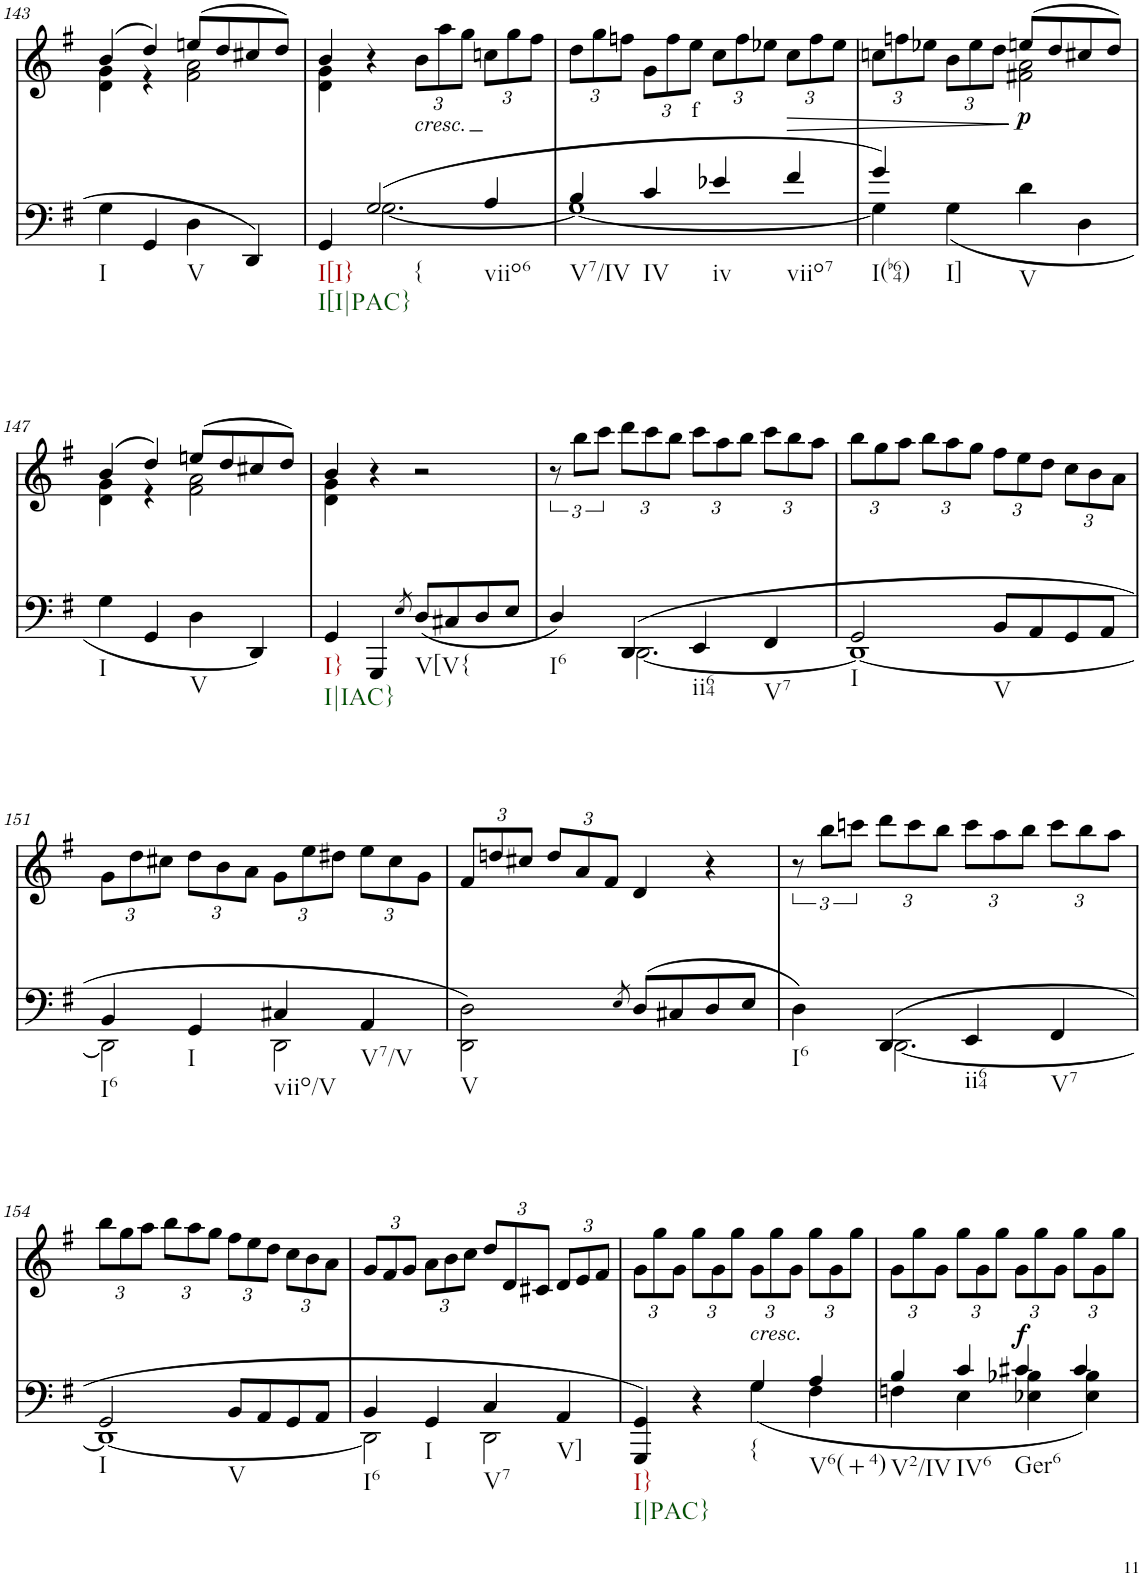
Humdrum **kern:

**kern	**kern	**text	**dynam
*part2	*part1	*part1	*part1
*staff2	*staff1	*staff1	*staff1
*I"piano	*I"piano	*	*
*I'Pno	*I'Pno	*	*
!!LO:PB:g=z
*clefF4	*clefG2	*	*
*k[f#]	*k[f#]	*	*
*G:	*G:	*	*
*M2/2	*M2/2	*	*
*met(c|)	*met(c|)	*	*
=143	=143	=143	=143
*	*^	*	*
!LO:TX:b:t=I	!	!	!	!
4G\	(4b/	4d\ 4g\	.	.
4GG/	4dd/)	4r	.	.
!LO:TX:b:t=V	!	!	!	!
4D\	(8een/L	2f#\ 2a\	.	.
.	8dd/	.	.	.
4DD/	8cc#X/	.	.	.
.	8dd/J)	.	.	.
=144	=144	=144	=144	=144
*^	*	*	*	*
!LO:TX:b:t=I[I}	!	!	!	!	!
!LO:TX:b:t=I[I|PAC}	!	!	!	!	!
4GG/	4ryy	4b/	4d\ 4g\	.	.
!LO:TX:b:t={	!	!	!	!	!
(2G/	[2.G\	4r	2.ryy	.	.
*	*	*Xbrackettup	*	*	*
!	!	!LO:TX:b:i:t=cresc.	!	!	!
!	!	!	!	!LO:LY:b	!
.	.	12b\L	.	<	.
.	.	12aa\	.	.	.
.	.	12gg\J	.	.	.
!LO:TX:b:t=viio6	!	!	!	!	!
4A/	.	12ccn\L	.	.	.
.	.	12gg\	.	.	.
.	.	12ff#\J	.	.	.
*	*	*v	*v	*	*
=145	=145	=145	=145	=145
!LO:TX:b:t=V7/IV	!	!	!	!
4B/	1G_	12dd\L	.	.
.	.	12gg\	.	.
.	.	12ffn\J	.	.
!LO:TX:b:t=IV	!	!	!	!
4c/	.	12g\L	.	.
.	.	12ff\	.	.
!	!	!	!LO:LY:b	!
.	.	12ee\J	f	.
!LO:TX:b:t=iv	!	!	!	!
4e-X/	.	12cc\L	.	.
.	.	12ff\	.	.
!	!	!	!LO:LY:b	!
.	.	12ee-X\J	>	.
!LO:TX:b:t=viio7	!	!	!	!
4f#/	.	12cc\L	.	.
.	.	12ff\	.	.
.	.	12ee-\J	.	.
=146	=146	=146	=146	=146
*	*	*^	*	*
!LO:TX:b:t=I(b64)	!	!	!	!	!
4g/)	4G\]	2ryy	12ccn\L	.	.
!	!	!	!	!LO:LY:b	!
.	.	.	12ffn\	]	.
.	.	.	12ee-X\J	.	.
!LO:TX:b:t=I]	!	!	!	!	!
(<4G\	2.ryy	.	12b\L	.	.
.	.	.	12ee-\	.	.
!	!	!	!	!LO:LY:b	!
.	.	.	12dd\J	p	.
!LO:TX:b:t=V	!	!	!	!	!
!	!	!	!	!	!LO:DY:b
4d\	.	(8een/L	2f#X\ 2a\	.	p
.	.	8dd/	.	.	.
4D\	.	8cc#X/	.	.	.
.	.	8dd/J)	.	.	.
*v	*v	*	*	*	*
!!LO:LB:g=z	!!
=147	=147	=147	=147	=147
!LO:TX:b:t=I	!	!	!	!
4G\	(4b/	4d\ 4g\	.	.
4GG/	4dd/)	4r	.	.
!LO:TX:b:t=V	!	!	!	!
4D\	(8een/L	2f#\ 2a\	.	.
.	8dd/	.	.	.
4DD/)	8cc#X/	.	.	.
.	8dd/J)	.	.	.
=148	=148	=148	=148	=148
!LO:TX:b:t=I}	!	!	!	!
!LO:TX:b:t=I|IAC}	!	!	!	!
4GG/	4b/	4d\ 4g\	.	.
4GGG/	4r	2.ryy	.	.
8qE/	.	.	.	.
!LO:TX:b:t=V[V{	!	!	!	!
(<8D/L	2r	.	.	.
8C#X/	.	.	.	.
8D/	.	.	.	.
8E/J	.	.	.	.
*	*v	*v	*	*
=149	=149	=149	=149
*^	*	*	*
*	*	*brackettup	*	*
!LO:TX:b:t=I6	!	!	!	!
4D/)	4ryy	12r	.	.
.	.	12bb\L	.	.
.	.	12ccc\J	.	.
*	*	*Xbrackettup	*	*
(4DD/	[2.DD\	12ddd\L	.	.
.	.	12ccc\	.	.
.	.	12bb\J	.	.
!LO:TX:b:t=ii64	!	!	!	!
4EE/	.	12ccc\L	.	.
.	.	12aa\	.	.
.	.	12bb\J	.	.
!LO:TX:b:t=V7	!	!	!	!
4FF#/	.	12ccc\L	.	.
.	.	12bb\	.	.
.	.	12aa\J	.	.
=150	=150	=150	=150	=150
!LO:TX:b:t=I	!	!	!	!
2GG/	1DD_	12bb\L	.	.
.	.	12gg\	.	.
.	.	12aa\J	.	.
.	.	12bb\L	.	.
.	.	12aa\	.	.
.	.	12gg\J	.	.
!LO:TX:b:t=V	!	!	!	!
8BB/L	.	12ff#\L	.	.
.	.	12ee\	.	.
8AA/	.	.	.	.
.	.	12dd\J	.	.
8GG/	.	12cc\L	.	.
.	.	12b\	.	.
8AA/J	.	.	.	.
.	.	12a\J	.	.
!!LO:LB:g=z
=151	=151	=151	=151	=151
!LO:TX:b:t=I6	!	!	!	!
4BB/	2DD\]	12g\L	.	.
.	.	12dd\	.	.
.	.	12cc#X\J	.	.
!LO:TX:b:t=I	!	!	!	!
4GG/	.	12dd\L	.	.
.	.	12b\	.	.
.	.	12a\J	.	.
!LO:TX:b:t=viio/V	!	!	!	!
4C#X/	2DD\	12g\L	.	.
.	.	12ee\	.	.
.	.	12dd#X\J	.	.
!LO:TX:b:t=V7/V	!	!	!	!
4AA/	.	12ee\L	.	.
.	.	12cc#\	.	.
.	.	12g\J	.	.
*v	*v	*	*	*
=152	=152	=152	=152
!LO:TX:b:t=V	!	!	!
2DD\ 2D\)	12f#/L	.	.
.	12ddn/	.	.
.	12cc#X/J	.	.
.	12dd/L	.	.
.	12a/	.	.
.	12f#/J	.	.
8qE/	.	.	.
(8D/L	4d/	.	.
8C#X/	.	.	.
8D/	4r	.	.
8E/J	.	.	.
=153	=153	=153	=153
*^	*	*	*
*	*	*brackettup	*	*
!LO:TX:b:t=I6	!	!	!	!
4D\)	4ryy	12r	.	.
.	.	12bb\L	.	.
.	.	12cccn\J	.	.
*	*	*Xbrackettup	*	*
(4DD/	[2.DD\	12ddd\L	.	.
.	.	12ccc\	.	.
.	.	12bb\J	.	.
!LO:TX:b:t=ii64	!	!	!	!
4EE/	.	12ccc\L	.	.
.	.	12aa\	.	.
.	.	12bb\J	.	.
!LO:TX:b:t=V7	!	!	!	!
4FF#/	.	12ccc\L	.	.
.	.	12bb\	.	.
.	.	12aa\J	.	.
!!LO:LB:g=z
=154	=154	=154	=154	=154
!LO:TX:b:t=I	!	!	!	!
2GG/	1DD_	12bb\L	.	.
.	.	12gg\	.	.
.	.	12aa\J	.	.
.	.	12bb\L	.	.
.	.	12aa\	.	.
.	.	12gg\J	.	.
!LO:TX:b:t=V	!	!	!	!
8BB/L	.	12ff#\L	.	.
.	.	12ee\	.	.
8AA/	.	.	.	.
.	.	12dd\J	.	.
8GG/	.	12cc\L	.	.
.	.	12b\	.	.
8AA/J	.	.	.	.
.	.	12a\J	.	.
=155	=155	=155	=155	=155
!LO:TX:b:t=I6	!	!	!	!
4BB/	2DD\]	12g/L	.	.
.	.	12f#/	.	.
.	.	12g/J	.	.
!LO:TX:b:t=I	!	!	!	!
4GG/	.	12a\L	.	.
.	.	12b\	.	.
.	.	12cc\J	.	.
!LO:TX:b:t=V7	!	!	!	!
4C/	2DD\	12dd/L	.	.
.	.	12d/	.	.
.	.	12c#X/J	.	.
!LO:TX:b:t=V]	!	!	!	!
4AA/	.	12d/L	.	.
.	.	12e/	.	.
.	.	12f#/J	.	.
=156	=156	=156	=156	=156
!LO:TX:b:t=I}	!	!	!	!
!LO:TX:b:t=I|PAC}	!	!	!	!
4GGG/ 4GG/)	2ryy	12g\L	.	.
.	.	12gg\	.	.
.	.	12g\J	.	.
4r	.	12gg\L	.	.
.	.	12g\	.	.
!	!	!	!LO:LY:b	!
.	.	12gg\J	<	.
!	!	!LO:TX:b:i:t=cresc.	!	!
!LO:TX:b:t={	!	!	!	!
(<4G/	4G\	12g\L	.	.
.	.	12gg\	.	.
.	.	12g\J	.	.
!LO:TX:b:t=V6(+4)	!	!	!	!
4A/	4F#\	12gg\L	.	.
.	.	12g\	.	.
.	.	12gg\J	.	.
=157	=157	=157	=157	=157
!LO:TX:b:t=V2/IV	!	!	!	!
4B/	4Fn\	12g\L	.	.
.	.	12gg\	.	.
.	.	12g\J	.	.
!LO:TX:b:t=IV6	!	!	!	!
4c/	4E\	12gg\L	.	.
.	.	12g\	.	.
!	!	!	!LO:LY:b	!
.	.	12gg\J	f	.
!LO:TX:b:t=Ger6	!	!	!	!
!	!	!	!	!LO:DY:b
4c#X/	4E-X\ 4B-X\	12g\L	.	f
.	.	12gg\	.	.
.	.	12g\J	.	.
4c#/	4E-\ 4B-\)	12gg\L	.	.
.	.	12g\	.	.
.	.	12gg\J	.	.
*v	*v	*	*	*
=	=	=	=
*-	*-	*-	*-
